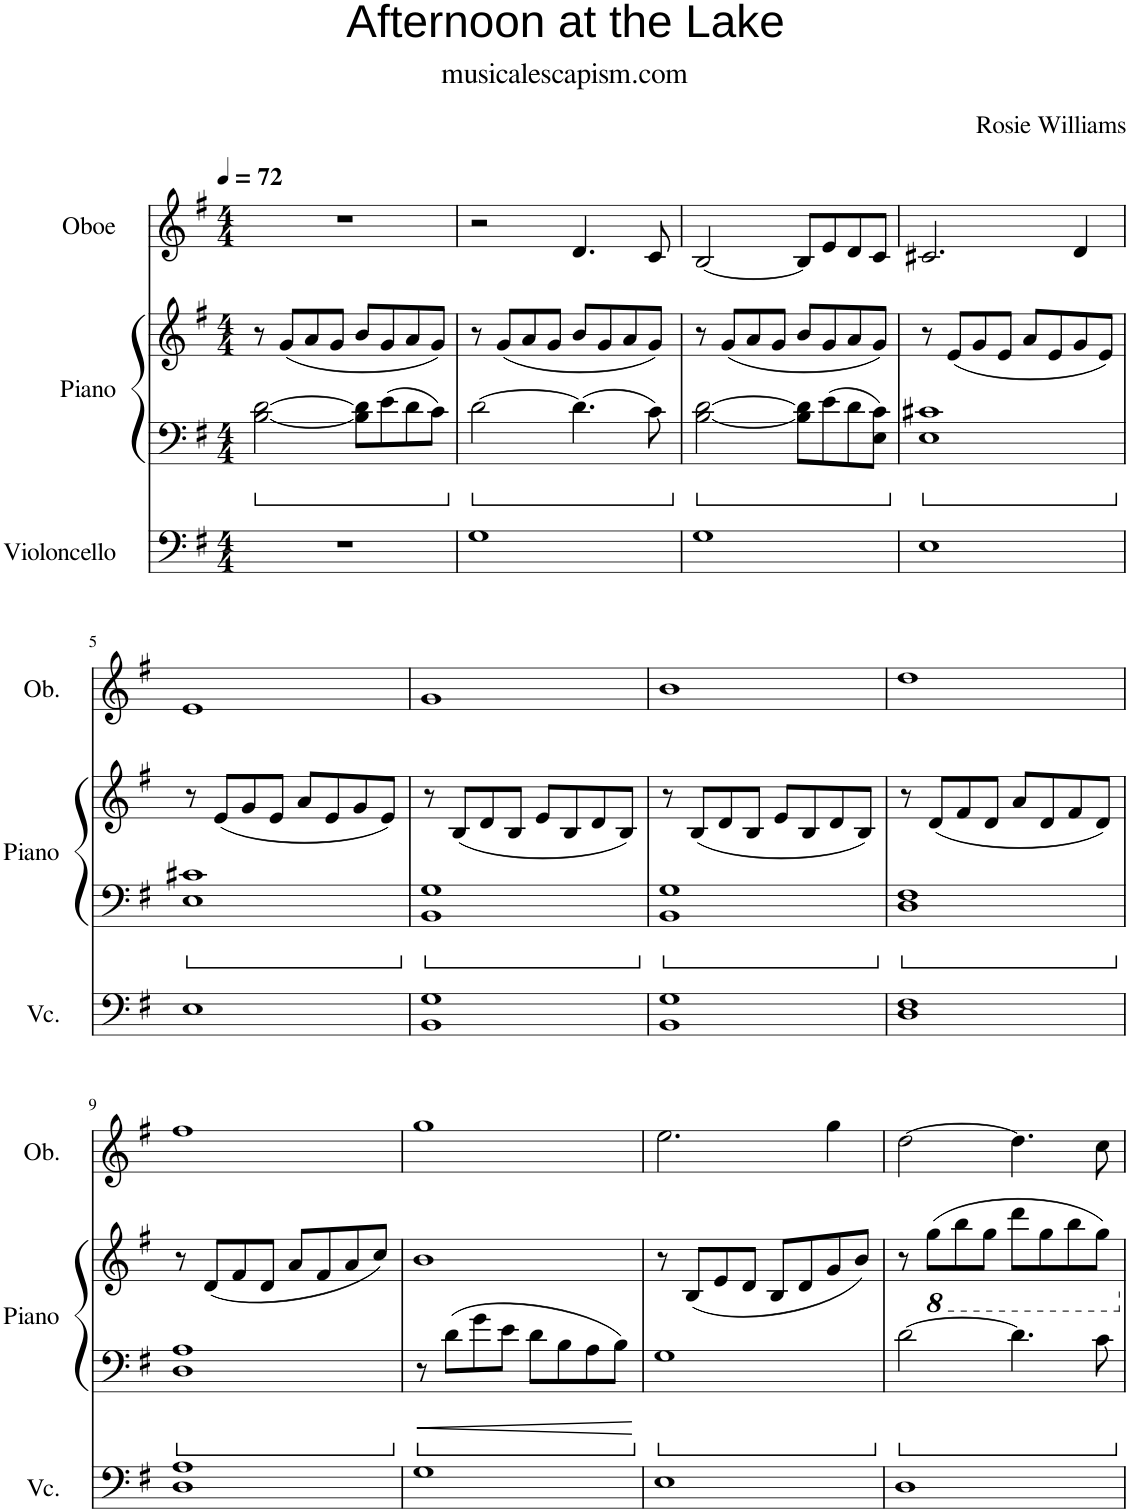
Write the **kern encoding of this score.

**kern	**kern	**kern	**kern
*part3	*part2	*part2	*part1
*staff4	*staff3	*staff2	*staff1
*I"Violoncello	*I"Piano	*	*I"Oboe
*I'Vc.	*I'Piano	*	*I'Ob.
*clefF4	*clefF4	*clefG2	*clefG2
*k[f#]	*k[f#]	*k[f#]	*k[f#]
*M4/4	*M4/4	*M4/4	*M4/4
*MM72	*MM72	*MM72	*MM72
=1	=1	=1	=1
1r	[2B\ [2d\	8r	1r
.	.	(8g/L	.
.	.	8a/	.
.	.	8g/J	.
.	8B\] 8d\]L	8b/L	.
.	8e\	8g/	.
.	8d\	8a/	.
.	8c\J	8g/J)	.
=2	=2	=2	=2
1G	[2d\	8r	2r
.	.	(8g/L	.
.	.	8a/	.
.	.	8g/J	.
.	4.d\]	8b/L	4.d/
.	.	8g/	.
.	.	8a/	.
.	8c\	8g/J)	8c/
=3	=3	=3	=3
1G	[2B\ [2d\	8r	[2B/
.	.	(8g/L	.
.	.	8a/	.
.	.	8g/J	.
.	8B\] 8d\]L	8b/L	8B/L]
.	8e\	8g/	8e/
.	8d\	8a/	8d/
.	8E\ 8c\J	8g/J)	8c/J
=4	=4	=4	=4
1E	1E 1c#X	8r	2.c#X/
.	.	(8e/L	.
.	.	8g/	.
.	.	8e/J	.
.	.	8a/L	.
.	.	8e/	.
.	.	8g/	4d/
.	.	8e/J)	.
!!LO:LB:g=z
=5	=5	=5	=5
1E	1E 1c#X	8r	1e
.	.	(8e/L	.
.	.	8g/	.
.	.	8e/J	.
.	.	8a/L	.
.	.	8e/	.
.	.	8g/	.
.	.	8e/J)	.
=6	=6	=6	=6
1BB 1G	1BB 1G	8r	1g
.	.	(<8B/L	.
.	.	8d/	.
.	.	8B/J	.
.	.	8e/L	.
.	.	8B/	.
.	.	8d/	.
.	.	8B/J)	.
=7	=7	=7	=7
1BB 1G	1BB 1G	8r	1b
.	.	(8B/L	.
.	.	8d/	.
.	.	8B/J	.
.	.	8e/L	.
.	.	8B/	.
.	.	8d/	.
.	.	8B/J)	.
=8	=8	=8	=8
1D 1F#	1D 1F#	8r	1dd
.	.	(<8d/L	.
.	.	8f#/	.
.	.	8d/J	.
.	.	8a/L	.
.	.	8d/	.
.	.	8f#/	.
.	.	8d/J)	.
!!LO:LB:g=z
=9	=9	=9	=9
1D 1A	1D 1A	8r	1ff#
.	.	(8d/L	.
.	.	8f#/	.
.	.	8d/J	.
.	.	8a/L	.
.	.	8f#/	.
.	.	8a/	.
.	.	8cc/J)	.
=10	=10	=10	=10
1G	8r	1b	1gg
.	8d\L	.	.
.	8g\	.	.
.	8e\J	.	.
.	8d\L	.	.
.	8B\	.	.
.	8A\	.	.
.	8B\J	.	.
=11	=11	=11	=11
1E	1G	8r	2.ee\
.	.	(8B/L	.
.	.	8e/	.
.	.	8d/J	.
.	.	8B/L	.
.	.	8d/	.
.	.	8g/	4gg\
.	.	8b/J)	.
=12	=12	=12	=12
1D	[2d\	8r	[2dd\
*	*	*8ba	*
.	.	(>8g\L	.
.	.	8b\	.
.	.	8g\J	.
.	4.d\]	8dd\L	4.dd\]
.	.	8g\	.
.	.	8b\	.
.	8c\	8g\J)	8cc\
*	*	*X8ba	*
=	=	=	=
*-	*-	*-	*-
